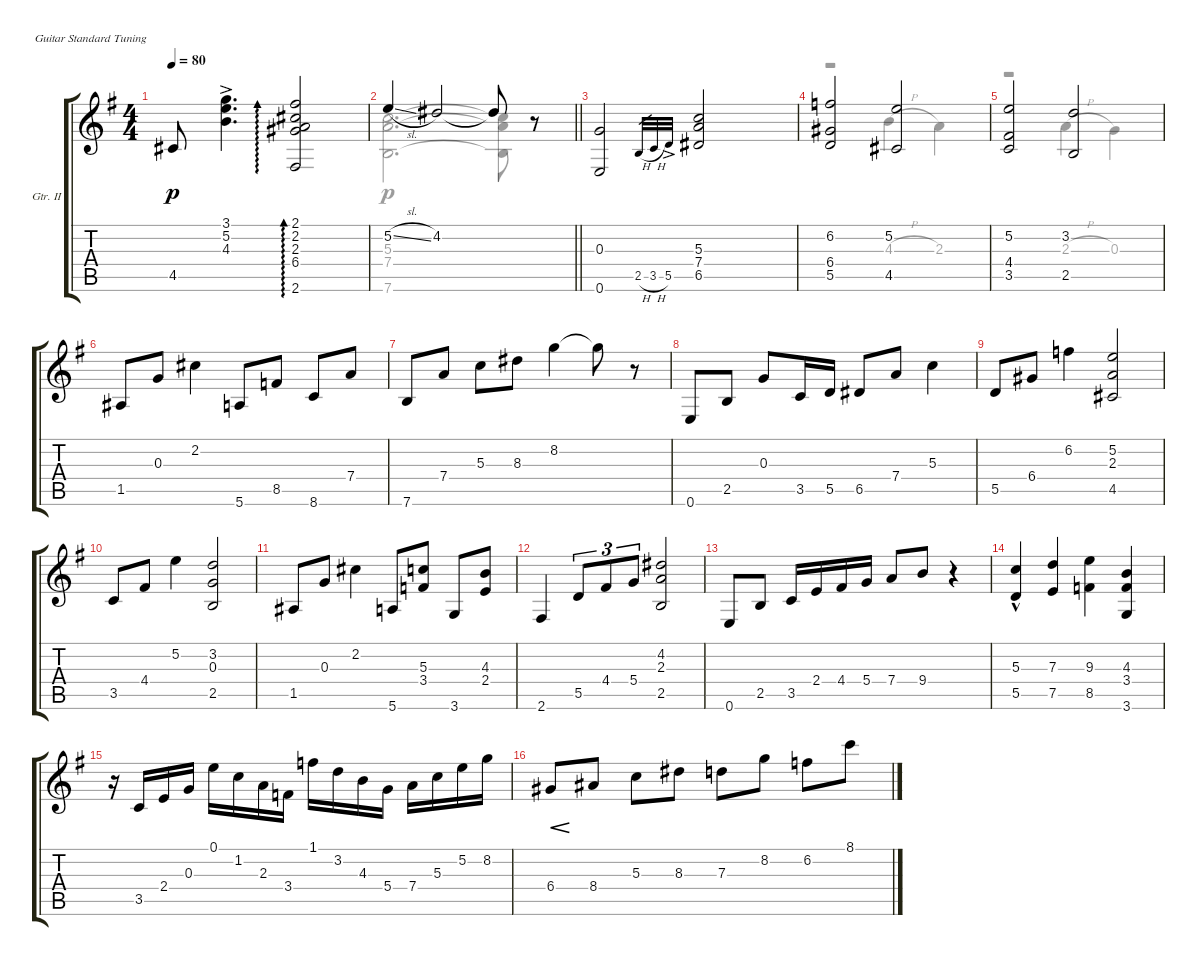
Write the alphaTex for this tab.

\bracketExtendMode groupsimilarinstruments
\firstSystemTrackNameOrientation horizontal
\otherSystemsTrackNameOrientation horizontal
\track ("Gtr. II" "Gtr. II") {instrument acousticguitarnylon}
\staff {score tabs}
\tuning (E4 B3 G3 D3 A2 E2)
\voice
\ts (4 4)
\tempo 80
\clef g2
\ks eminor
4.5.8{dy p} (3.1{ac} 5.2{ac} 4.3{ac}).4{d} (2.1 2.2 2.3 6.4 2.6).2{ad 0} |
\barLineRight lightlight
5.2{sl}.4 4.2.2 4.2{t}.8 r.8 |
(0.3 0.6).2 2.5{h}.32{gr} 3.5{h}.32{gr} 5.5{ac}.32{gr} (5.3 7.4 6.5).2 |
(6.2 6.4 5.5).2 (5.2 4.5).2 |
(5.2 4.4 3.5).2 (3.2 2.5).2 |
1.5.8 0.3.8 2.2.4 5.6.8 8.5.8 8.6.8 7.4.8 |
7.6.8 7.4.8 5.3.8 8.3.8 8.2.4 8.2{t}.8 r.8 |
0.6.8 2.5.8 0.3.8 3.5.16 5.5.16 6.5.8 7.4.8 5.3.4 |
5.5.8 6.4.8 6.2.4 (5.2 2.3 4.5).2 |
3.5.8 4.4.8 5.2.4 (3.2 0.3 2.5).2 |
1.5.8 0.3.8 2.2.4 5.6.8 (5.3 3.4).8 3.6.8 (4.3 2.4).8 |
2.6.4 5.5.8{tu (3 2)} 4.4.8{tu (3 2)} 5.4.8{tu (3 2)} (4.2 2.3 2.5).2 |
0.6.8 2.5.8 3.5.16 2.4.16 4.4.16 5.4.16 7.4.8 9.4.8 r.4 |
(5.3{hac} 5.5{hac}).4 (7.3 7.5).4 (9.3 8.5).4 (4.3 3.4 3.6).4 |
r.16 3.5.16 2.4.16 0.3.16 0.1.16 1.2.16 2.3.16 3.4.16 1.1.16 3.2.16 4.3.16 5.4.16 7.4.16 5.3.16 5.2.16 8.2.16 |
6.4.8{cre} 8.4.8 5.3.8 8.3.8 7.3.8 8.2.8 6.2.8 8.1.8
\voice
\clef g2
\ottava regular
\simile none
\ks eminor
|
\barLineRight lightlight
(5.3 7.4 7.6).2{d} (5.3{t} 7.4{t} 7.6{t}).8 r.8 |
|
r.2 4.3{h}.4 2.3.4 |
r.2 2.3{h}.4 0.3.4 |
|
|
|
|
|
|
|
|
|
|
